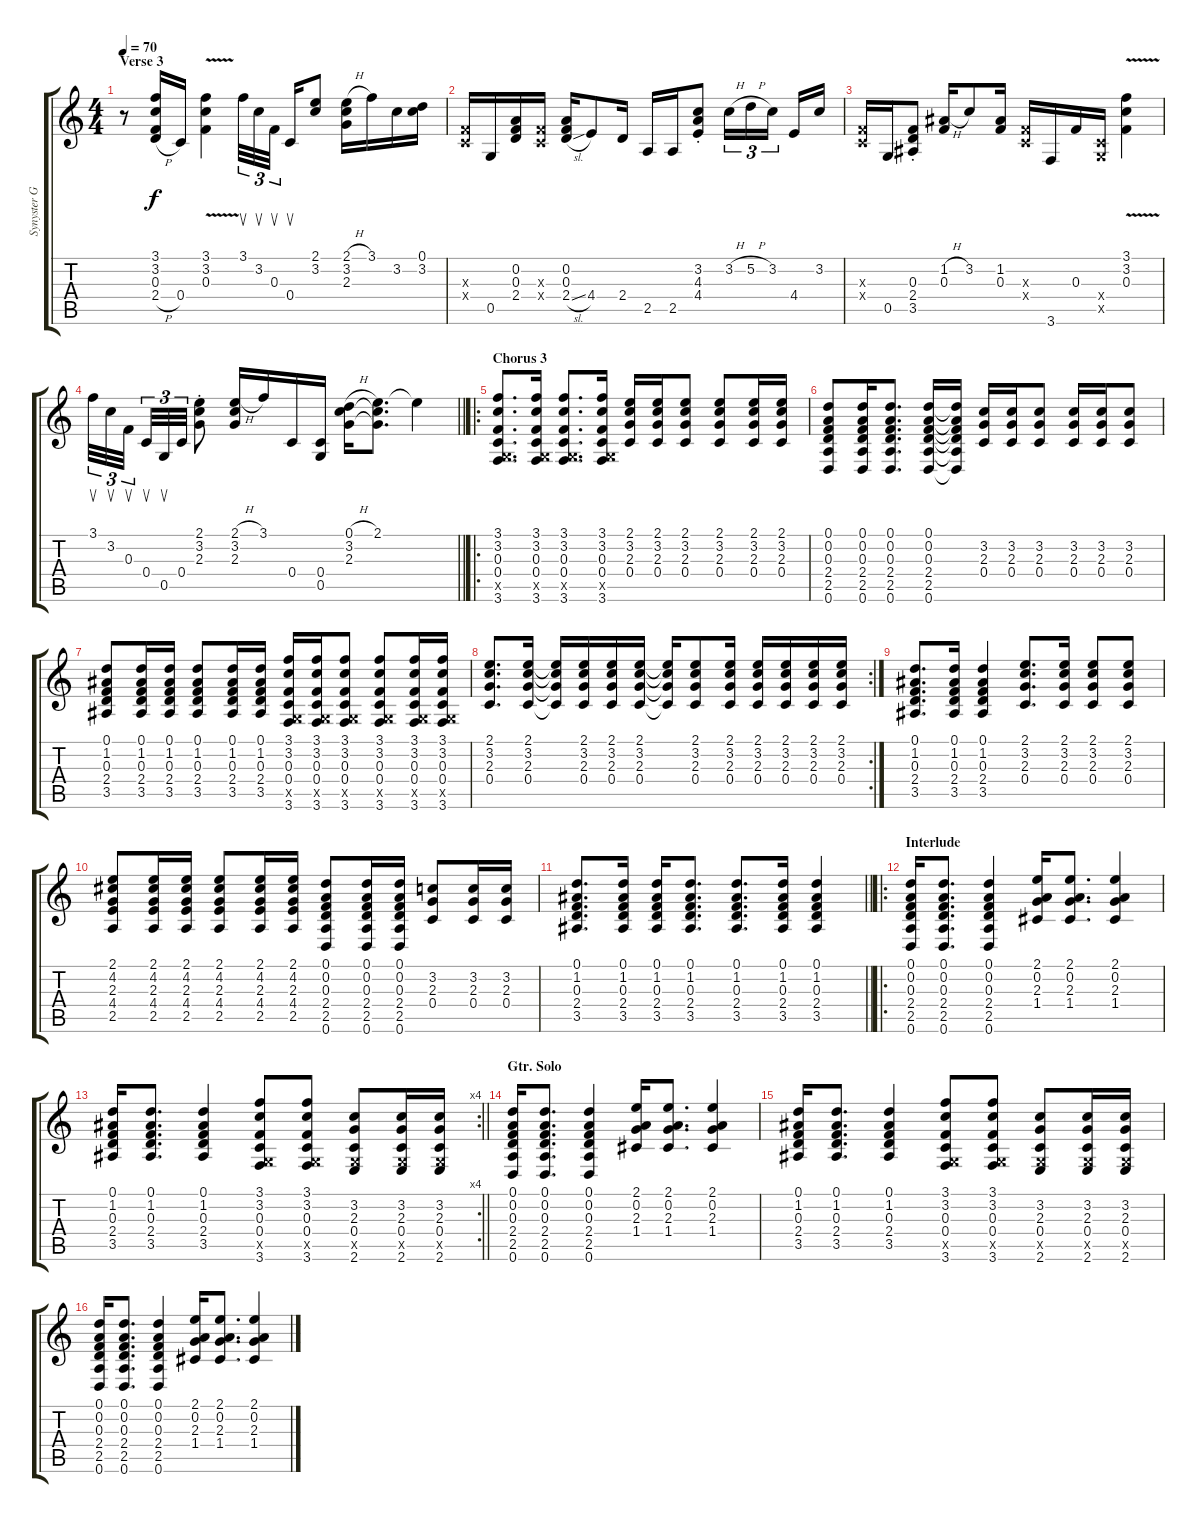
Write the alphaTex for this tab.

\track ("Synyster Gates | Gtr. 1 - 1step down" "Synyster G") {instrument acousticguitarsteel}
\staff {score tabs}
\tuning (D4 A3 F3 C3 G2 D2) {hide}
\ts (4 4)
\section ("" "Verse 3")
\tempo 70
\clef g2
\ks c
r.8{dy f} (3.1 3.2 0.3 2.4{h}).16 0.4.16 (3.1{v} 3.2{v} 0.3{v}).4 3.1.32{su tu (3 2)} 3.2.32{su tu (3 2)} 0.3.32{su tu (3 2) beam splitsecondary} 0.4.16{su} (2.1 3.2).8 (2.1{h} 3.2 2.3).16 3.1.16 3.2.16 (0.1 3.2).16 |
(0.3{x} 0.4{x}).16 0.5.16 (0.2 0.3 2.4).16 (0.3{x} 0.4{x}).16 (0.2 0.3 2.4{sl}).16 4.4.8 2.4.16 2.5.16 2.5.16 (3.2{st} 4.3{st} 4.4{st}).8 3.2{h}.16{tu (3 2)} 5.2{h}.16{tu (3 2)} 3.2.16{tu (3 2) beam splitsecondary} 4.4.16 3.2.16 |
(0.3{x} 0.4{x}).16 0.5.16 (0.3{st} 2.4{st} 3.5{st}).8 (1.2{h} 0.3).16 3.2.8 (1.2 0.3).16 (0.3{x} 0.4{x}).16 3.6.16 0.3.16 (0.4{x} 0.5{x}).16 (3.1{v} 3.2{v} 0.3{v}).4 |
\barLineRight lightlight
3.1.32{su tu (3 2)} 3.2.32{su tu (3 2)} 0.3.32{su tu (3 2) beam splitsecondary} 0.4.32{su tu (3 2)} 0.5.32{su tu (3 2)} 0.4.32{tu (3 2)} (2.1{st} 3.2{st} 2.3{st}).8 (2.1{h} 3.2 2.3).16 3.1.16 0.4.16 (0.4 0.5).16 (0.1{h} 3.2 2.3).16 (2.1 3.2{t} 2.3{t}).8{d} 2.1{t}.4 |
\ro
\section ("" "Chorus 3")
(3.1 3.2 0.3 0.4 0.5{x} 3.6).8{d} (3.1 3.2 0.3 0.4 0.5{x} 3.6).16 (3.1 3.2 0.3 0.4 0.5{x} 3.6).8{d} (3.1 3.2 0.3 0.4 0.5{x} 3.6).16 (2.1 3.2 2.3 0.4).16 (2.1 3.2 2.3 0.4).16 (2.1 3.2 2.3 0.4).8 (2.1 3.2 2.3 0.4).8 (2.1 3.2 2.3 0.4).16 (2.1 3.2 2.3 0.4).16 |
(0.1 0.2 0.3 2.4 2.5 0.6).8 (0.1 0.2 0.3 2.4 2.5 0.6).16 (0.1 0.2 0.3 2.4 2.5 0.6).8{d} (0.1 0.2 0.3 2.4 2.5 0.6).16 (0.1{t} 0.2{t} 0.3{t} 2.4{t} 2.5{t} 0.6{t}).16 (3.2 2.3 0.4).16 (3.2 2.3 0.4).16 (3.2 2.3 0.4).8 (3.2 2.3 0.4).16 (3.2 2.3 0.4).16 (3.2 2.3 0.4).8 |
(0.1 1.2 0.3 2.4 3.5).8 (0.1 1.2 0.3 2.4 3.5).16 (0.1 1.2 0.3 2.4 3.5).16 (0.1 1.2 0.3 2.4 3.5).8 (0.1 1.2 0.3 2.4 3.5).16 (0.1 1.2 0.3 2.4 3.5).16 (3.1 3.2 0.3 0.4 0.5{x} 3.6).16 (3.1 3.2 0.3 0.4 0.5{x} 3.6).16 (3.1 3.2 0.3 0.4 0.5{x} 3.6).8 (3.1 3.2 0.3 0.4 0.5{x} 3.6).8 (3.1 3.2 0.3 0.4 0.5{x} 3.6).16 (3.1 3.2 0.3 0.4 0.5{x} 3.6).16 |
\rc 2
(2.1 3.2 2.3 0.4).8{d} (2.1 3.2 2.3 0.4).16 (2.1{t} 3.2{t} 2.3{t} 0.4{t}).16 (2.1 3.2 2.3 0.4).16 (2.1 3.2 2.3 0.4).16 (2.1 3.2 2.3 0.4).16 (2.1{t} 3.2{t} 2.3{t} 0.4{t}).16 (2.1 3.2 2.3 0.4).8 (2.1 3.2 2.3 0.4).16 (2.1 3.2 2.3 0.4).16 (2.1 3.2 2.3 0.4).16 (2.1 3.2 2.3 0.4).16 (2.1 3.2 2.3 0.4).16 |
(0.1 1.2 0.3 2.4 3.5).8{d} (0.1 1.2 0.3 2.4 3.5).16 (0.1 1.2 0.3 2.4 3.5).4 (2.1 3.2 2.3 0.4).8{d} (2.1 3.2 2.3 0.4).16 (2.1 3.2 2.3 0.4).8 (2.1 3.2 2.3 0.4).8 |
(2.1 4.2 2.3 4.4 2.5).8 (2.1 4.2 2.3 4.4 2.5).16 (2.1 4.2 2.3 4.4 2.5).16 (2.1 4.2 2.3 4.4 2.5).8 (2.1 4.2 2.3 4.4 2.5).16 (2.1 4.2 2.3 4.4 2.5).16 (0.1 0.2 0.3 2.4 2.5 0.6).8 (0.1 0.2 0.3 2.4 2.5 0.6).16 (0.1 0.2 0.3 2.4 2.5 0.6).16 (3.2 2.3 0.4).8 (3.2 2.3 0.4).16 (3.2 2.3 0.4).16 |
\barLineRight lightlight
(0.1 1.2 0.3 2.4 3.5).8{d} (0.1 1.2 0.3 2.4 3.5).16 (0.1 1.2 0.3 2.4 3.5).16 (0.1 1.2 0.3 2.4 3.5).8{d} (0.1 1.2 0.3 2.4 3.5).8{d} (0.1 1.2 0.3 2.4 3.5).16 (0.1 1.2 0.3 2.4 3.5).4 |
\ro
\section ("" "Interlude")
(0.1 0.2 0.3 2.4 2.5 0.6).16 (0.1 0.2 0.3 2.4 2.5 0.6).8{d} (0.1 0.2 0.3 2.4 2.5 0.6).4 (2.1 0.2 2.3 1.4).16 (2.1 0.2 2.3 1.4).8{d} (2.1 0.2 2.3 1.4).4 |
\rc 4
\barLineRight lightlight
(0.1 1.2 0.3 2.4 3.5).16 (0.1 1.2 0.3 2.4 3.5).8{d} (0.1 1.2 0.3 2.4 3.5).4 (3.1 3.2 0.3 0.4 0.5{x} 3.6).8 (3.1 3.2 0.3 0.4 0.5{x} 3.6).8 (3.2 2.3 0.4 0.5{x} 2.6).8 (3.2 2.3 0.4 0.5{x} 2.6).16 (3.2 2.3 0.4 0.5{x} 2.6).16 |
\section ("" "Gtr. Solo")
(0.1 0.2 0.3 2.4 2.5 0.6).16 (0.1 0.2 0.3 2.4 2.5 0.6).8{d} (0.1 0.2 0.3 2.4 2.5 0.6).4 (2.1 0.2 2.3 1.4).16 (2.1 0.2 2.3 1.4).8{d} (2.1 0.2 2.3 1.4).4 |
(0.1 1.2 0.3 2.4 3.5).16 (0.1 1.2 0.3 2.4 3.5).8{d} (0.1 1.2 0.3 2.4 3.5).4 (3.1 3.2 0.3 0.4 0.5{x} 3.6).8 (3.1 3.2 0.3 0.4 0.5{x} 3.6).8 (3.2 2.3 0.4 0.5{x} 2.6).8 (3.2 2.3 0.4 0.5{x} 2.6).16 (3.2 2.3 0.4 0.5{x} 2.6).16 |
(0.1 0.2 0.3 2.4 2.5 0.6).16 (0.1 0.2 0.3 2.4 2.5 0.6).8{d} (0.1 0.2 0.3 2.4 2.5 0.6).4 (2.1 0.2 2.3 1.4).16 (2.1 0.2 2.3 1.4).8{d} (2.1 0.2 2.3 1.4).4
